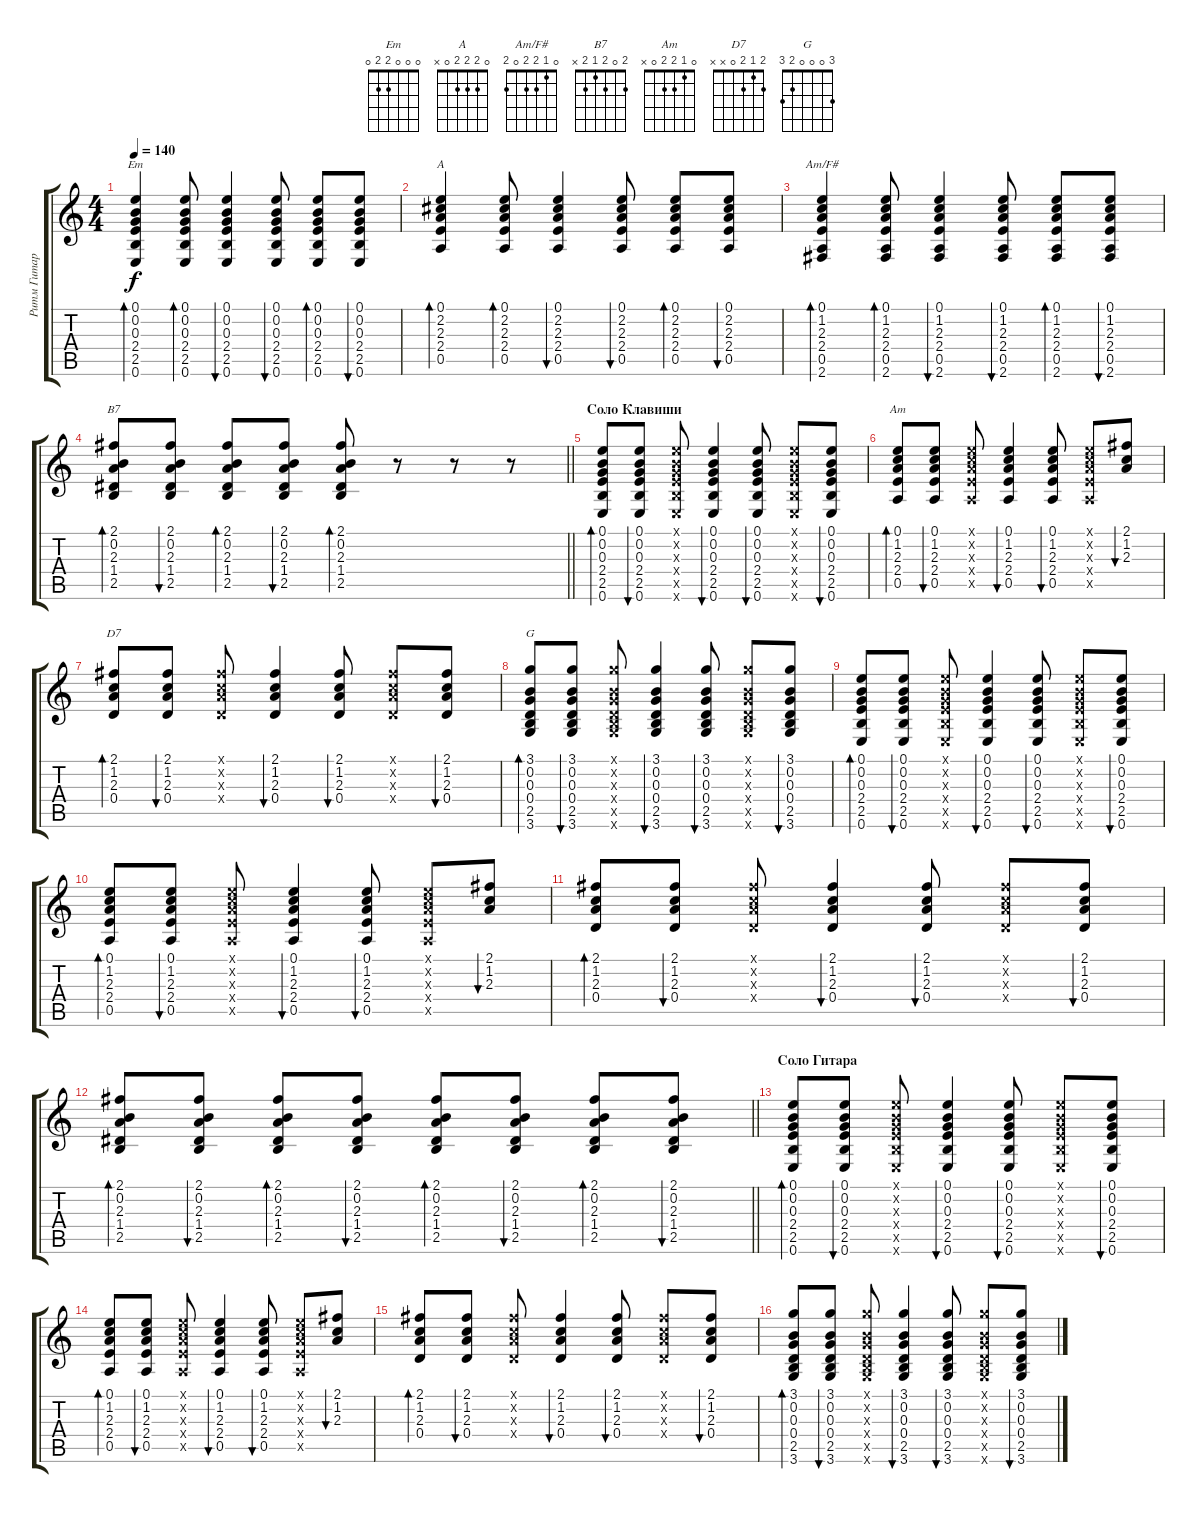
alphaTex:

\track ("Ритм Гитара (Акустическая)" "Ритм Гитар") {instrument acousticguitarsteel}
\staff {score tabs}
\tuning (E4 B3 G3 D3 A2 E2) {hide}
\chord ("Em" 0 0 0 2 2 0)
\chord ("A" 0 2 2 2 0 x)
\chord ("Am/F#" 0 1 2 2 0 2)
\chord ("B7" 2 0 2 1 2 x)
\chord ("Am" 0 1 2 2 0 x)
\chord ("D7" 2 1 2 0 x x)
\chord ("G" 3 0 0 0 2 3)
\ts (4 4)
\tempo 140
\clef g2
\ks c
(0.1 0.2 0.3 2.4 2.5 0.6).4{bd 60 ch "Em" dy f} (0.1 0.2 0.3 2.4 2.5 0.6).8{bd 60} (0.1 0.2 0.3 2.4 2.5 0.6).4{bu 60} (0.1 0.2 0.3 2.4 2.5 0.6).8{bu 60} (0.1 0.2 0.3 2.4 2.5 0.6).8{bd 60} (0.1 0.2 0.3 2.4 2.5 0.6).8{bu 60} |
(0.1 2.2 2.3 2.4 0.5).4{bd 60 ch "A"} (0.1 2.2 2.3 2.4 0.5).8{bd 60} (0.1 2.2 2.3 2.4 0.5).4{bu 60} (0.1 2.2 2.3 2.4 0.5).8{bu 60} (0.1 2.2 2.3 2.4 0.5).8{bd 60} (0.1 2.2 2.3 2.4 0.5).8{bu 60} |
(0.1 1.2 2.3 2.4 0.5 2.6).4{bd 60 ch "Am/F#"} (0.1 1.2 2.3 2.4 0.5 2.6).8{bd 60} (0.1 1.2 2.3 2.4 0.5 2.6).4{bu 60} (0.1 1.2 2.3 2.4 0.5 2.6).8{bu 60} (0.1 1.2 2.3 2.4 0.5 2.6).8{bd 60} (0.1 1.2 2.3 2.4 0.5 2.6).8{bu 60} |
\barLineRight lightlight
(2.1 0.2 2.3 1.4 2.5).8{bd 60 ch "B7"} (2.1 0.2 2.3 1.4 2.5).8{bu 60} (2.1 0.2 2.3 1.4 2.5).8{bd 60} (2.1 0.2 2.3 1.4 2.5).8{bu 60} (2.1 0.2 2.3 1.4 2.5).8{bd 60} r.8 r.8 r.8 |
\section ("" "Соло Клавиши")
(0.1 0.2 0.3 2.4 2.5 0.6).8{bd 60} (0.1 0.2 0.3 2.4 2.5 0.6).8{bu 60} (0.1{x} 0.2{x} 0.3{x} 2.4{x} 2.5{x} 0.6{x}).8 (0.1 0.2 0.3 2.4 2.5 0.6).4{bu 60} (0.1 0.2 0.3 2.4 2.5 0.6).8{bu 60} (0.1{x} 0.2{x} 0.3{x} 2.4{x} 2.5{x} 0.6{x}).8 (0.1 0.2 0.3 2.4 2.5 0.6).8{bu 60} |
(0.1 1.2 2.3 2.4 0.5).8{bd 60 ch "Am"} (0.1 1.2 2.3 2.4 0.5).8{bu 60} (0.1{x} 1.2{x} 2.3{x} 2.4{x} 0.5{x}).8 (0.1 1.2 2.3 2.4 0.5).4{bu 60} (0.1 1.2 2.3 2.4 0.5).8{bu 60} (0.1{x} 1.2{x} 2.3{x} 2.4{x} 0.5{x}).8 (2.1 1.2 2.3).8{bu 60} |
(2.1 1.2 2.3 0.4).8{bd 60 ch "D7"} (2.1 1.2 2.3 0.4).8{bu 60} (2.1{x} 1.2{x} 2.3{x} 0.4{x}).8 (2.1 1.2 2.3 0.4).4{bu 60} (2.1 1.2 2.3 0.4).8{bu 60} (2.1{x} 1.2{x} 2.3{x} 0.4{x}).8 (2.1 1.2 2.3 0.4).8{bu 60} |
(3.1 0.2 0.3 0.4 2.5 3.6).8{bd 60 ch "G"} (3.1 0.2 0.3 0.4 2.5 3.6).8{bu 60} (3.1{x} 0.2{x} 0.3{x} 0.4{x} 2.5{x} 3.6{x}).8 (3.1 0.2 0.3 0.4 2.5 3.6).4{bu 60} (3.1 0.2 0.3 0.4 2.5 3.6).8{bu 60} (3.1{x} 0.2{x} 0.3{x} 0.4{x} 2.5{x} 3.6{x}).8 (3.1 0.2 0.3 0.4 2.5 3.6).8{bu 60} |
(0.1 0.2 0.3 2.4 2.5 0.6).8{bd 60} (0.1 0.2 0.3 2.4 2.5 0.6).8{bu 60} (0.1{x} 0.2{x} 0.3{x} 2.4{x} 2.5{x} 0.6{x}).8 (0.1 0.2 0.3 2.4 2.5 0.6).4{bu 60} (0.1 0.2 0.3 2.4 2.5 0.6).8{bu 60} (0.1{x} 0.2{x} 0.3{x} 2.4{x} 2.5{x} 0.6{x}).8 (0.1 0.2 0.3 2.4 2.5 0.6).8{bu 60} |
(0.1 1.2 2.3 2.4 0.5).8{bd 60} (0.1 1.2 2.3 2.4 0.5).8{bu 60} (0.1{x} 1.2{x} 2.3{x} 2.4{x} 0.5{x}).8 (0.1 1.2 2.3 2.4 0.5).4{bu 60} (0.1 1.2 2.3 2.4 0.5).8{bu 60} (0.1{x} 1.2{x} 2.3{x} 2.4{x} 0.5{x}).8 (2.1 1.2 2.3).8{bu 60} |
(2.1 1.2 2.3 0.4).8{bd 60} (2.1 1.2 2.3 0.4).8{bu 60} (2.1{x} 1.2{x} 2.3{x} 0.4{x}).8 (2.1 1.2 2.3 0.4).4{bu 60} (2.1 1.2 2.3 0.4).8{bu 60} (2.1{x} 1.2{x} 2.3{x} 0.4{x}).8 (2.1 1.2 2.3 0.4).8{bu 60} |
\barLineRight lightlight
(2.1 0.2 2.3 1.4 2.5).8{bd 60} (2.1 0.2 2.3 1.4 2.5).8{bu 60} (2.1 0.2 2.3 1.4 2.5).8{bd 60} (2.1 0.2 2.3 1.4 2.5).8{bu 60} (2.1 0.2 2.3 1.4 2.5).8{bd 60} (2.1 0.2 2.3 1.4 2.5).8{bu 60} (2.1 0.2 2.3 1.4 2.5).8{bd 60} (2.1 0.2 2.3 1.4 2.5).8{bu 60} |
\section ("" "Соло Гитара")
(0.1 0.2 0.3 2.4 2.5 0.6).8{bd 60} (0.1 0.2 0.3 2.4 2.5 0.6).8{bu 60} (0.1{x} 0.2{x} 0.3{x} 2.4{x} 2.5{x} 0.6{x}).8 (0.1 0.2 0.3 2.4 2.5 0.6).4{bu 60} (0.1 0.2 0.3 2.4 2.5 0.6).8{bu 60} (0.1{x} 0.2{x} 0.3{x} 2.4{x} 2.5{x} 0.6{x}).8 (0.1 0.2 0.3 2.4 2.5 0.6).8{bu 60} |
(0.1 1.2 2.3 2.4 0.5).8{bd 60} (0.1 1.2 2.3 2.4 0.5).8{bu 60} (0.1{x} 1.2{x} 2.3{x} 2.4{x} 0.5{x}).8 (0.1 1.2 2.3 2.4 0.5).4{bu 60} (0.1 1.2 2.3 2.4 0.5).8{bu 60} (0.1{x} 1.2{x} 2.3{x} 2.4{x} 0.5{x}).8 (2.1 1.2 2.3).8{bu 60} |
(2.1 1.2 2.3 0.4).8{bd 60} (2.1 1.2 2.3 0.4).8{bu 60} (2.1{x} 1.2{x} 2.3{x} 0.4{x}).8 (2.1 1.2 2.3 0.4).4{bu 60} (2.1 1.2 2.3 0.4).8{bu 60} (2.1{x} 1.2{x} 2.3{x} 0.4{x}).8 (2.1 1.2 2.3 0.4).8{bu 60} |
(3.1 0.2 0.3 0.4 2.5 3.6).8{bd 60} (3.1 0.2 0.3 0.4 2.5 3.6).8{bu 60} (3.1{x} 0.2{x} 0.3{x} 0.4{x} 2.5{x} 3.6{x}).8 (3.1 0.2 0.3 0.4 2.5 3.6).4{bu 60} (3.1 0.2 0.3 0.4 2.5 3.6).8{bu 60} (3.1{x} 0.2{x} 0.3{x} 0.4{x} 2.5{x} 3.6{x}).8 (3.1 0.2 0.3 0.4 2.5 3.6).8{bu 60}
